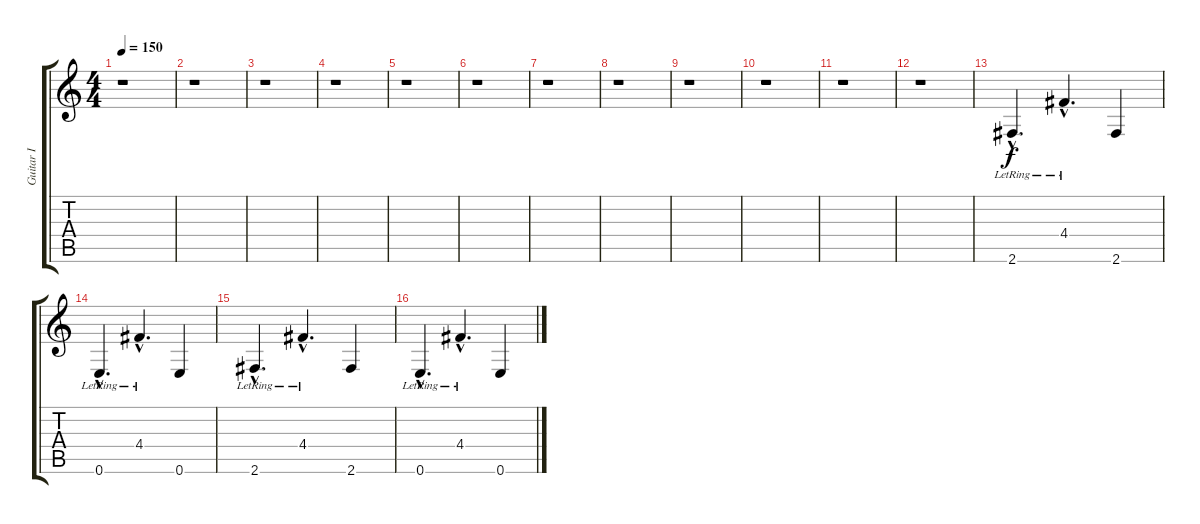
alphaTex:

\track ("Guitar I" "Guitar I") {instrument distortionguitar}
\staff {score tabs}
\tuning (E4 B3 G3 D3 A2 E2) {hide}
\ts (4 4)
\tempo 150
\clef g2
\ks c
r.1{dy f instrument distortionguitar} |
r.1 |
r.1 |
r.1 |
r.1 |
r.1 |
r.1 |
r.1 |
r.1 |
r.1 |
r.1 |
r.1 |
2.6{hac lr}.4{d} 4.4{hac lr}.4{d} 2.6.4 |
0.6{hac lr}.4{d} 4.4{hac lr}.4{d} 0.6.4 |
2.6{hac lr}.4{d} 4.4{hac lr}.4{d} 2.6.4 |
0.6{hac lr}.4{d} 4.4{hac lr}.4{d} 0.6.4
